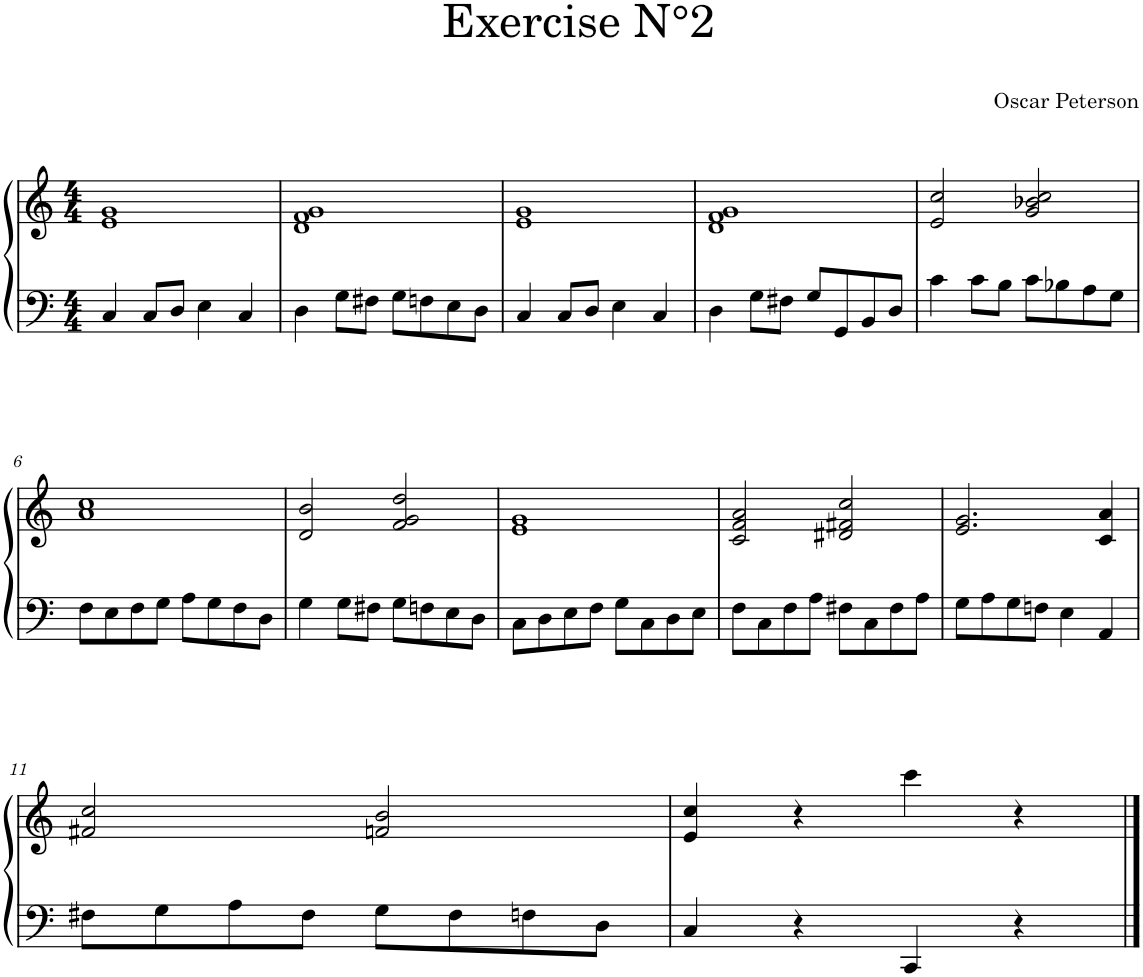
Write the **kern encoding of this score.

**kern	**kern
*part1	*part1
*staff2	*staff1
*I"Piano	*
*clefF4	*clefG2
*k[]	*k[]
*M4/4	*M4/4
=1	=1
4C/	1e 1g
8C/L	.
8D/J	.
4E\	.
4C/	.
=2	=2
4D\	1d 1f 1g
8G\L	.
8F#X\J	.
8G\L	.
8Fn\	.
8E\	.
8D\J	.
=3	=3
4C/	1e 1g
8C/L	.
8D/J	.
4E\	.
4C/	.
=4	=4
4D\	1d 1f 1g
8G\L	.
8F#X\J	.
8G/L	.
8GG/	.
8BB/	.
8D/J	.
=5	=5
4c\	2e/ 2cc/
8c\L	.
8B\J	.
8c\L	2g/ 2b-X/ 2cc/
8B-X\	.
8A\	.
8G\J	.
!!LO:LB:g=z
=6	=6
8F\L	1a 1cc
8E\	.
8F\	.
8G\J	.
8A\L	.
8G\	.
8F\	.
8D\J	.
=7	=7
4G\	2d/ 2b/
8G\L	.
8F#X\J	.
8G\L	2f/ 2g/ 2dd/
8Fn\	.
8E\	.
8D\J	.
=8	=8
8C\L	1e 1g
8D\	.
8E\	.
8F\J	.
8G\L	.
8C\	.
8D\	.
8E\J	.
=9	=9
8F\L	2c/ 2f/ 2a/
8C\	.
8F\	.
8A\J	.
8F#X\L	2d#X/ 2f#X/ 2cc/
8C\	.
8F#\	.
8A\J	.
=10	=10
8G\L	2.e/ 2.g/
8A\	.
8G\	.
8Fn\J	.
4E\	.
4AA/	4c/ 4a/
!!LO:LB:g=z
=11	=11
8F#X\L	2f#X/ 2cc/
8G\	.
8A\	.
8F#\J	.
8G\L	2fn/ 2b/
8F#\	.
8Fn\	.
8D\J	.
=12	=12
4C/	4e/ 4cc/
4r	4r
4CC/	4ccc\
4r	4r
==	==
*-	*-
